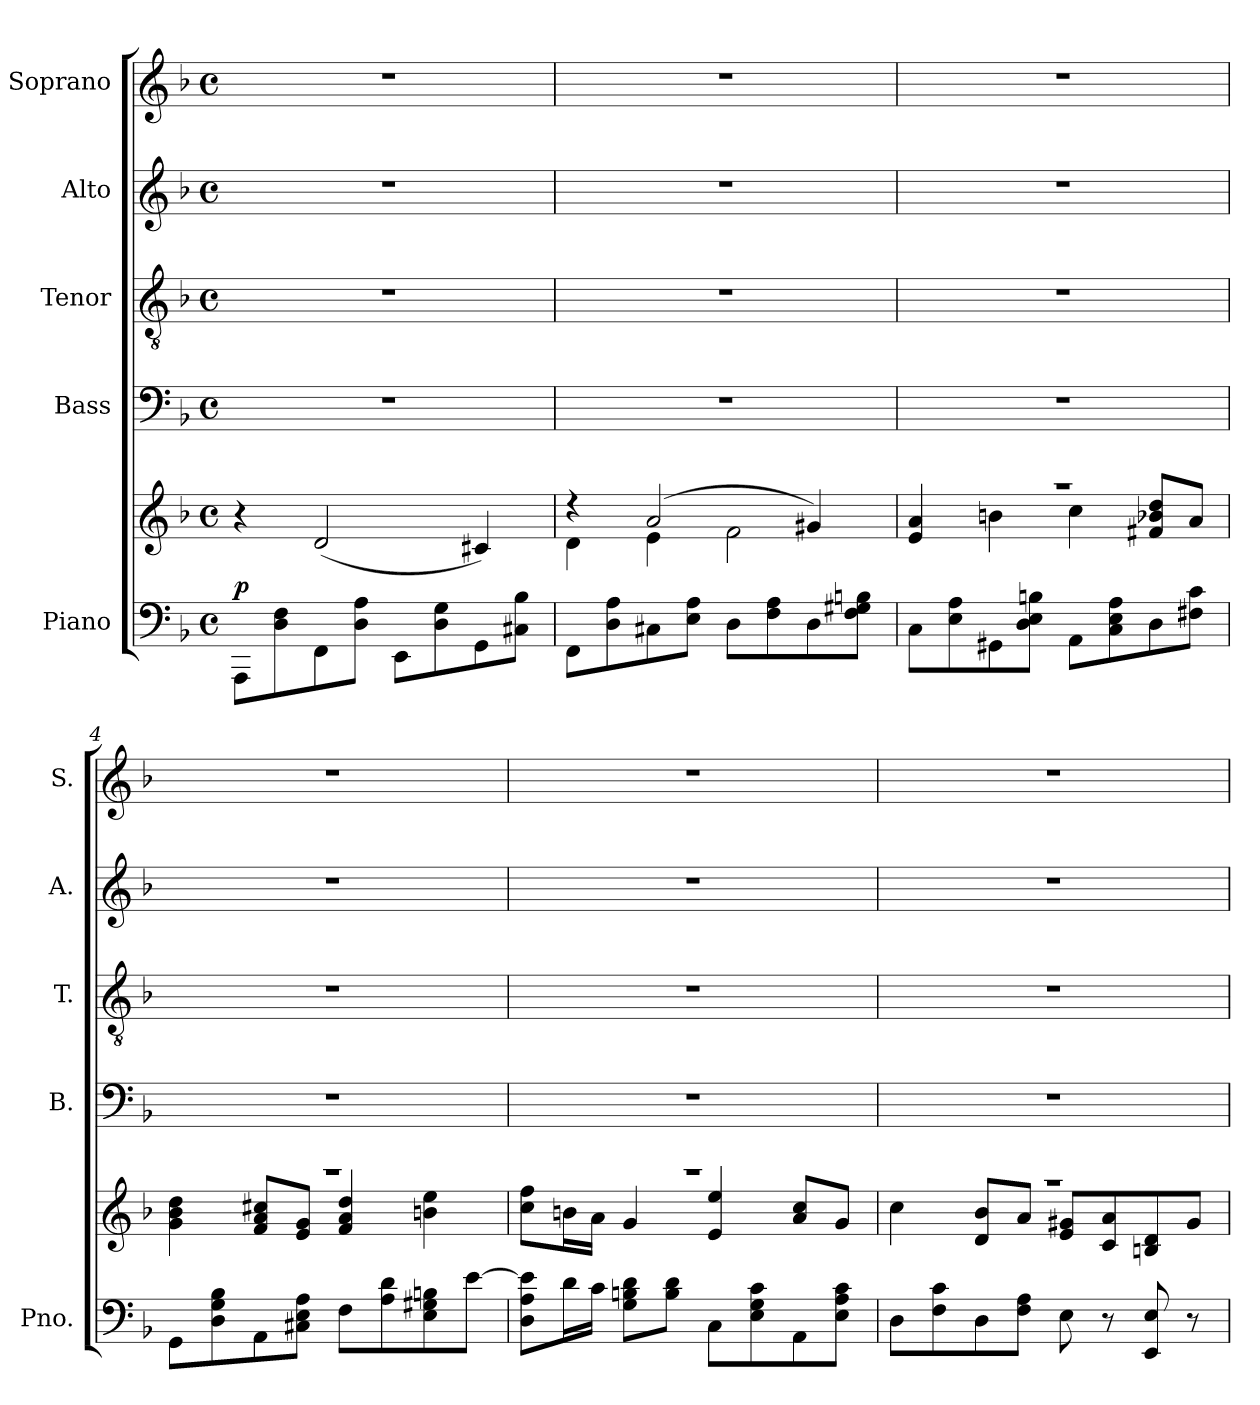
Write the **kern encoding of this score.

**kern	**kern	**dynam	**kern	**kern	**kern	**kern
*part5	*part5	*part5	*part4	*part3	*part2	*part1
*staff6	*staff5	*staff5/6	*staff4	*staff3	*staff2	*staff1
*I"Piano	*	*	*I"Bass	*I"Tenor	*I"Alto	*I"Soprano
*I'Pno.	*	*	*I'B.	*I'T.	*I'A.	*I'S.
*clefF4	*clefG2	*	*clefF4	*clefGv2	*clefG2	*clefG2
*k[b-]	*k[b-]	*	*k[b-]	*k[b-]	*k[b-]	*k[b-]
*M4/4	*M4/4	*	*M4/4	*M4/4	*M4/4	*M4/4
*met(c)	*met(c)	*	*met(c)	*met(c)	*met(c)	*met(c)
=1	=1	=1	=1	=1	=1	=1
!	!	!LO:DY:a=2	!	!	!	!
8AAA\L	4r	p	1r	1r	1r	1r
8D\ 8F\	.	.	.	.	.	.
8FF\	(2d/	.	.	.	.	.
8D\ 8A\J	.	.	.	.	.	.
8EE\L	.	.	.	.	.	.
8D\ 8G\	.	.	.	.	.	.
8GG\	4c#X/)	.	.	.	.	.
8C#X\ 8B-\J	.	.	.	.	.	.
=2	=2	=2	=2	=2	=2	=2
*	*^	*	*	*	*	*
8FF\L	4r	4d\	.	1r	1r	1r	1r
8D\ 8A\	.	.	.	.	.	.	.
8C#X\	(2a/	4e\	.	.	.	.	.
8E\ 8A\J	.	.	.	.	.	.	.
8D\L	.	2f\	.	.	.	.	.
8F\ 8A\	.	.	.	.	.	.	.
8D\	4g#X/)	.	.	.	.	.	.
8F\ 8G#X\ 8Bn\J	.	.	.	.	.	.	.
=3	=3	=3	=3	=3	=3	=3	=3
8C\L	1r	4e/ 4a/	.	1r	1r	1r	1r
8E\ 8A\	.	.	.	.	.	.	.
8GG#X\	.	4bn\	.	.	.	.	.
8D\ 8E\ 8Bn\J	.	.	.	.	.	.	.
8AA\L	.	4cc\	.	.	.	.	.
8C\ 8E\ 8A\	.	.	.	.	.	.	.
8D\	.	8f#X/ 8b-X/ 8dd/L	.	.	.	.	.
8F#X\ 8c\J	.	8a/J	.	.	.	.	.
=4	=4	=4	=4	=4	=4	=4	=4
8GG\L	1r	4g\ 4b-\ 4dd\	.	1r	1r	1r	1r
8D\ 8G\ 8B-\	.	.	.	.	.	.	.
8AA\	.	8f/ 8a/ 8cc#X/L	.	.	.	.	.
8C#X\ 8E\ 8A\J	.	8e/ 8g/J	.	.	.	.	.
8F\L	.	4f/ 4a/ 4dd/	.	.	.	.	.
8A\ 8d\	.	.	.	.	.	.	.
8E\ 8G#X\ 8Bn\	.	4bn\ 4ee\	.	.	.	.	.
[8e\J	.	.	.	.	.	.	.
=5	=5	=5	=5	=5	=5	=5	=5
8D\ 8A\ 8e\]L	1r	8cc\ 8ff\L	.	1r	1r	1r	1r
16d\L	.	16bn\L	.	.	.	.	.
16c\JJ	.	16a\JJ	.	.	.	.	.
8G\ 8Bn\ 8d\L	.	4g/	.	.	.	.	.
8B\ 8d\J	.	.	.	.	.	.	.
8C\L	.	4e/ 4ee/	.	.	.	.	.
8E\ 8G\ 8c\	.	.	.	.	.	.	.
8AA\	.	8a/ 8cc/L	.	.	.	.	.
8E\ 8A\ 8c\J	.	8g/J	.	.	.	.	.
!!LO:LB:g=z
=6	=6	=6	=6	=6	=6	=6	=6
8D\L	1r	4cc\	.	1r	1r	1r	1r
8F\ 8c\	.	.	.	.	.	.	.
8D\	.	8d/ 8b-/L	.	.	.	.	.
8F\ 8A\J	.	8a/J	.	.	.	.	.
8E\	.	8e/ 8g#X/L	.	.	.	.	.
8r	.	8c/ 8a/	.	.	.	.	.
8EE/ 8E/	.	8Bn/ 8d/	.	.	.	.	.
8r	.	8g#/J	.	.	.	.	.
*	*v	*v	*	*	*	*	*
=	=	=	=	=	=	=
*-	*-	*-	*-	*-	*-	*-
